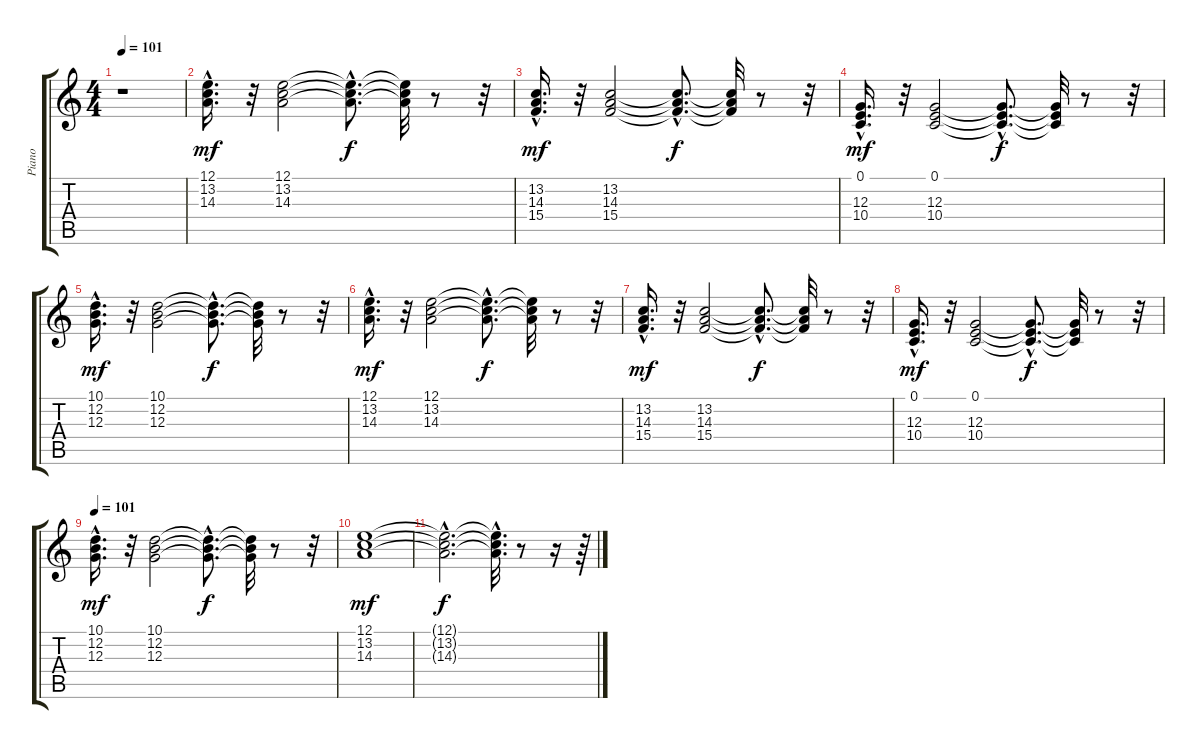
\track ("Piano" "Piano") {instrument acousticgrandpiano}
\staff {score tabs}
\tuning (E4 B3 G3 D3 A2 E2) {hide}
\ts (4 4)
\tempo 101
\clef g2
\ks c
r.1{dy p} |
(12.1{hac} 13.2{hac} 14.3{hac}).16{d dy mf} r.32 (12.1 13.2 14.3).2 (12.1{hac t} 13.2{hac t} 14.3{hac t}).8{d dy f} (12.1{t} 13.2{t} 14.3{t}).32 r.8 r.32 |
(13.2{hac} 14.3{hac} 15.4{hac}).16{d dy mf} r.32 (13.2 14.3 15.4).2 (13.2{hac t} 14.3{hac t} 15.4{hac t}).8{d dy f} (13.2{t} 14.3{t} 15.4{t}).32 r.8 r.32 |
(0.1{hac} 12.3{hac} 10.4{hac}).16{d dy mf} r.32 (0.1 12.3 10.4).2 (0.1{hac t} 12.3{hac t} 10.4{hac t}).8{d dy f} (0.1{t} 12.3{t} 10.4{t}).32 r.8 r.32 |
(10.1{hac} 12.2{hac} 12.3{hac}).16{d dy mf} r.32 (10.1 12.2 12.3).2 (10.1{hac t} 12.2{hac t} 12.3{hac t}).8{d dy f} (10.1{t} 12.2{t} 12.3{t}).32 r.8 r.32 |
(12.1{hac} 13.2{hac} 14.3{hac}).16{d dy mf} r.32 (12.1 13.2 14.3).2 (12.1{hac t} 13.2{hac t} 14.3{hac t}).8{d dy f} (12.1{t} 13.2{t} 14.3{t}).32 r.8 r.32 |
(13.2{hac} 14.3{hac} 15.4{hac}).16{d dy mf} r.32 (13.2 14.3 15.4).2 (13.2{hac t} 14.3{hac t} 15.4{hac t}).8{d dy f} (13.2{t} 14.3{t} 15.4{t}).32 r.8 r.32 |
(0.1{hac} 12.3{hac} 10.4{hac}).16{d dy mf} r.32 (0.1 12.3 10.4).2 (0.1{hac t} 12.3{hac t} 10.4{hac t}).8{d dy f} (0.1{t} 12.3{t} 10.4{t}).32 r.8 r.32 |
\tempo 101
(10.1{hac} 12.2{hac} 12.3{hac}).16{d dy mf} r.32 (10.1 12.2 12.3).2 (10.1{hac t} 12.2{hac t} 12.3{hac t}).8{d dy f} (10.1{t} 12.2{t} 12.3{t}).32 r.8 r.32 |
(12.1 13.2 14.3).1{dy mf} |
(12.1{hac t} 13.2{hac t} 14.3{hac t}).2{d dy f} (12.1{hac t} 13.2{hac t} 14.3{hac t}).32{d} r.8 r.16 r.64
